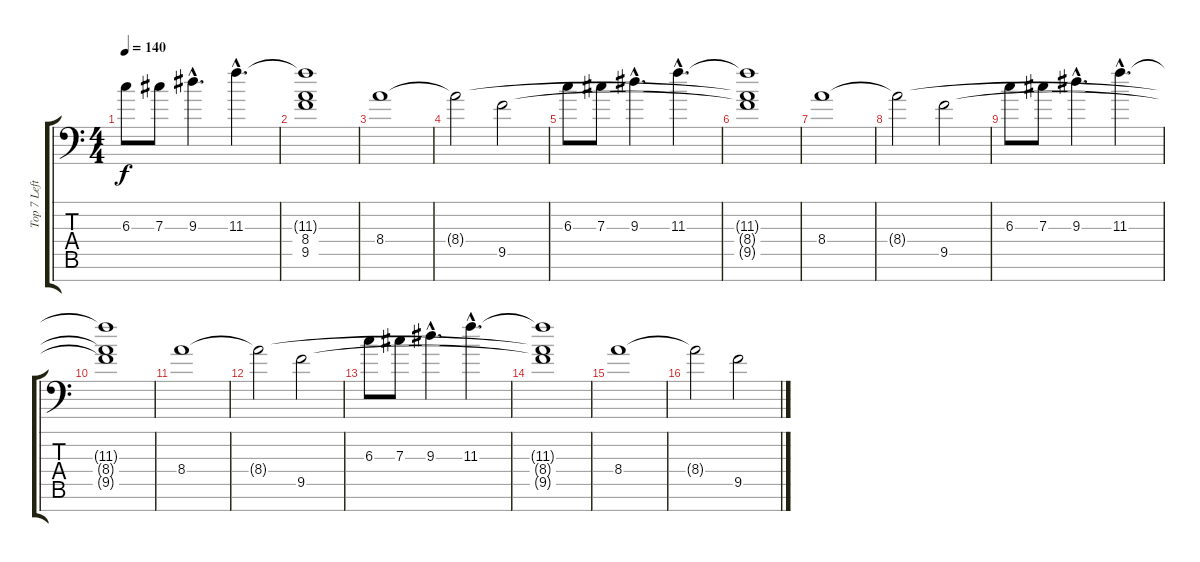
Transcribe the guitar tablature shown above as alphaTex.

\track ("Top 7 Left Channel" "Top 7 Left") {instrument overdrivenguitar}
\staff {score tabs}
\tuning (Eb4 Bb3 Gb3 Db3 Ab2 Eb2 Bb1) {hide}
\ts (4 4)
\tempo 140
\clef f4
\ks c
6.3.8{dy f} 7.3.8 9.3{hac}.4{d} 11.3{hac}.4{d} |
(11.3{t} 8.4{t} 9.5{t}).1 |
8.4.1 |
8.4{t}.2 9.5.2 |
6.3.8 7.3.8 9.3{hac}.4{d} 11.3{hac}.4{d} |
(11.3{t} 8.4{t} 9.5{t}).1 |
8.4.1 |
8.4{t}.2 9.5.2 |
6.3.8 7.3.8 9.3{hac}.4{d} 11.3{hac}.4{d} |
(11.3{t} 8.4{t} 9.5{t}).1 |
8.4.1 |
8.4{t}.2 9.5.2 |
6.3.8 7.3.8 9.3{hac}.4{d} 11.3{hac}.4{d} |
(11.3{t} 8.4{t} 9.5{t}).1 |
8.4.1 |
8.4{t}.2 9.5.2
